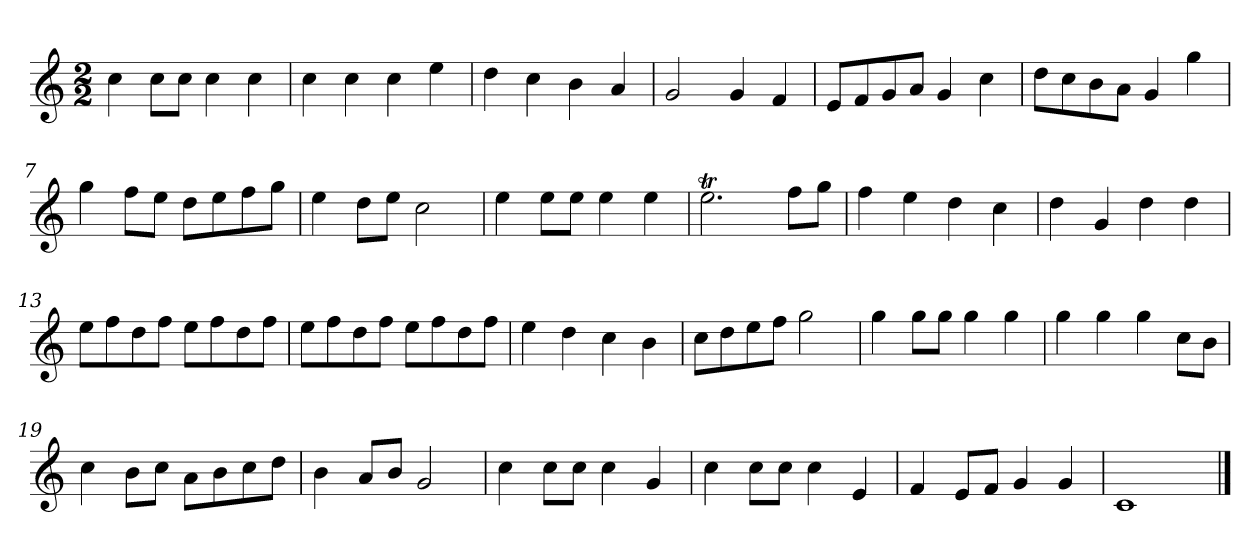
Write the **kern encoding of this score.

**kern
*part1
*staff1
*clefG2
*k[]
*C:
*M2/2
*MM120
=1
4cc
8cc\L
8cc\J
4cc
4cc
=2
4cc
4cc
4cc
4ee
=3
4dd
4cc
4b
4a
=4
2g
4g
4f
=5
8e/L
8f/
8g/
8a/J
4g
4cc
=6
8dd\L
8cc\
8b\
8a\J
4g
4gg
=7
4gg
8ff\L
8ee\J
8dd\L
8ee\
8ff\
8gg\J
=8
4ee
8dd\L
8ee\J
2cc
=9
4ee
8ee\L
8ee\J
4ee
4ee
=10
2.eet
8ff\L
8gg\J
=11
4ff
4ee
4dd
4cc
=12
4dd
4g
4dd
4dd
=13
8ee\L
8ff\
8dd\
8ff\J
8ee\L
8ff\
8dd\
8ff\J
=14
8ee\L
8ff\
8dd\
8ff\J
8ee\L
8ff\
8dd\
8ff\J
=15
4ee
4dd
4cc
4b
=16
8cc\L
8dd\
8ee\
8ff\J
2gg
=17
4gg
8gg\L
8gg\J
4gg
4gg
=18
4gg
4gg
4gg
8cc\L
8b\J
=19
4cc
8b\L
8cc\J
8a\L
8b\
8cc\
8dd\J
=20
4b
8a/L
8b/J
2g
=21
4cc
8cc\L
8cc\J
4cc
4g
=22
4cc
8cc\L
8cc\J
4cc
4e
=23
4f
8e/L
8f/J
4g
4g
=24
1c
==
*-
